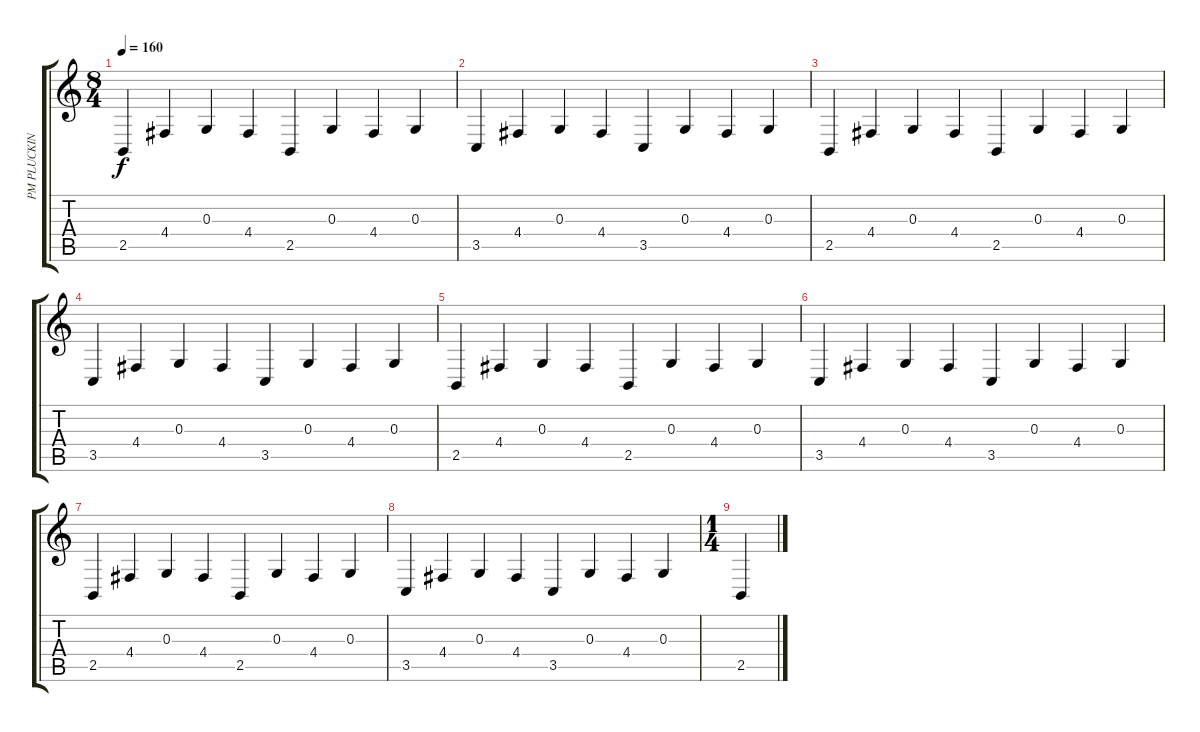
\track ("PM PLUCKING" "PM PLUCKIN") {instrument lead3calliope}
\staff {score tabs}
\tuning (E4 B3 G3 D3 A2 E2) {hide}
\ts (8 4)
\tempo 160
\clef g2
\ks c
2.5.4{dy f} 4.4.4 0.3.4 4.4.4 2.5.4 0.3.4 4.4.4 0.3.4 |
3.5.4 4.4.4 0.3.4 4.4.4 3.5.4 0.3.4 4.4.4 0.3.4 |
2.5.4 4.4.4 0.3.4 4.4.4 2.5.4 0.3.4 4.4.4 0.3.4 |
3.5.4 4.4.4 0.3.4 4.4.4 3.5.4 0.3.4 4.4.4 0.3.4 |
2.5.4 4.4.4 0.3.4 4.4.4 2.5.4 0.3.4 4.4.4 0.3.4 |
3.5.4 4.4.4 0.3.4 4.4.4 3.5.4 0.3.4 4.4.4 0.3.4 |
2.5.4 4.4.4 0.3.4 4.4.4 2.5.4 0.3.4 4.4.4 0.3.4 |
3.5.4 4.4.4 0.3.4 4.4.4 3.5.4 0.3.4 4.4.4 0.3.4 |
\ts (1 4)
2.5.4
